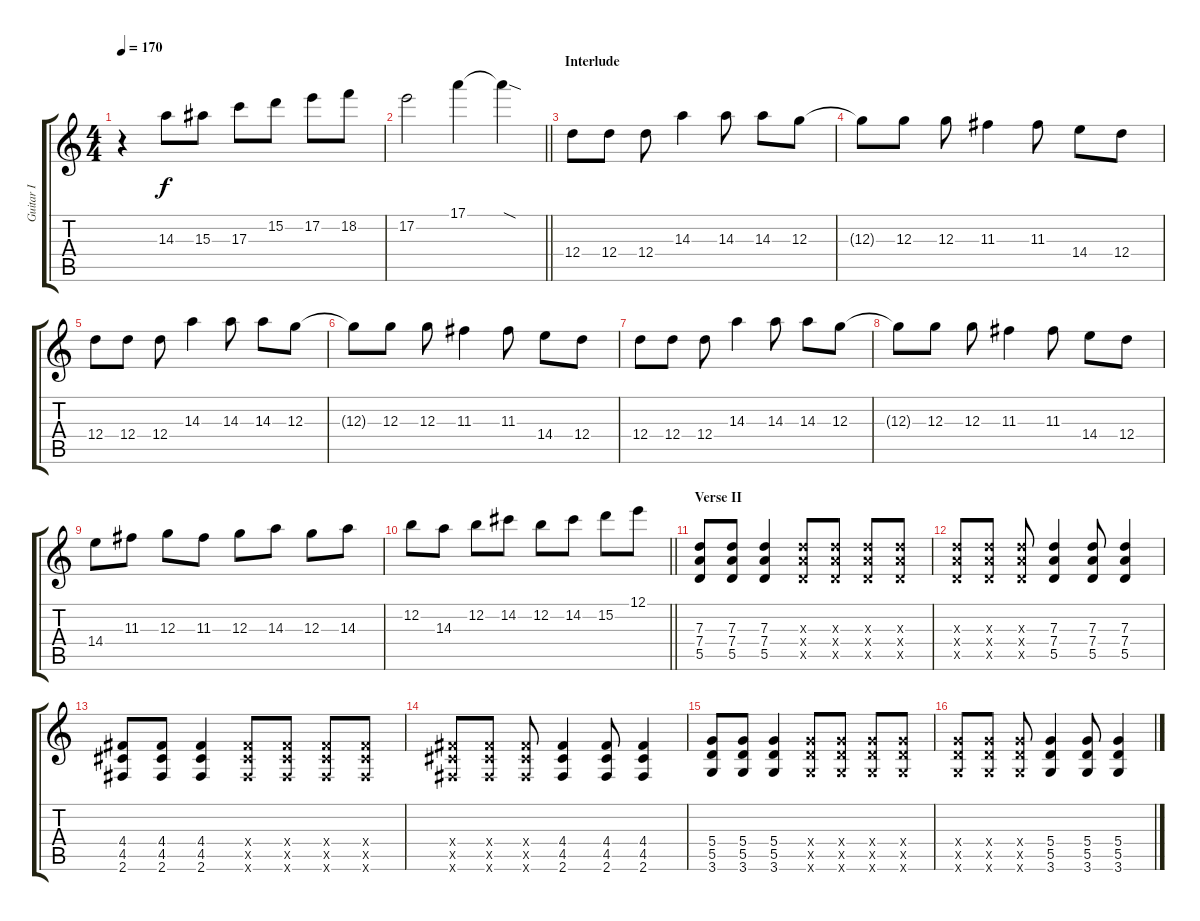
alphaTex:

\track ("Guitar I" "Guitar I") {instrument distortionguitar}
\staff {score tabs}
\tuning (E4 B3 G3 D3 A2 E2) {hide}
\ts (4 4)
\tempo 170
\clef g2
\ks c
r.4{dy fff} 14.3.8{dy f} 15.3.8 17.3.8 15.2.8 17.2.8 18.2.8 |
\barLineRight lightlight
17.2.2 17.1.4 17.1{sod t}.4 |
\section ("" "Interlude")
12.4.8 12.4.8 12.4.8 14.3.4 14.3.8 14.3.8 12.3.8 |
12.3{t}.8 12.3.8 12.3.8 11.3.4 11.3.8 14.4.8 12.4.8 |
12.4.8 12.4.8 12.4.8 14.3.4 14.3.8 14.3.8 12.3.8 |
12.3{t}.8 12.3.8 12.3.8 11.3.4 11.3.8 14.4.8 12.4.8 |
12.4.8 12.4.8 12.4.8 14.3.4 14.3.8 14.3.8 12.3.8 |
12.3{t}.8 12.3.8 12.3.8 11.3.4 11.3.8 14.4.8 12.4.8 |
14.4.8 11.3.8 12.3.8 11.3.8 12.3.8 14.3.8 12.3.8 14.3.8 |
\barLineRight lightlight
12.2.8 14.3.8 12.2.8 14.2.8 12.2.8 14.2.8 15.2.8 12.1.8 |
\section ("" "Verse II")
(7.3 7.4 5.5).8 (7.3 7.4 5.5).8 (7.3 7.4 5.5).4 (7.3{x} 7.4{x} 5.5{x}).8 (7.3{x} 7.4{x} 5.5{x}).8 (7.3{x} 7.4{x} 5.5{x}).8 (7.3{x} 7.4{x} 5.5{x}).8 |
(7.3{x} 7.4{x} 5.5{x}).8 (7.3{x} 7.4{x} 5.5{x}).8 (7.3{x} 7.4{x} 5.5{x}).8 (7.3 7.4 5.5).4 (7.3 7.4 5.5).8 (7.3 7.4 5.5).4 |
(4.4 4.5 2.6).8 (4.4 4.5 2.6).8 (4.4 4.5 2.6).4 (4.4{x} 4.5{x} 2.6{x}).8 (4.4{x} 4.5{x} 2.6{x}).8 (4.4{x} 4.5{x} 2.6{x}).8 (4.4{x} 4.5{x} 2.6{x}).8 |
(4.4{x} 4.5{x} 2.6{x}).8 (4.4{x} 4.5{x} 2.6{x}).8 (4.4{x} 4.5{x} 2.6{x}).8 (4.4 4.5 2.6).4 (4.4 4.5 2.6).8 (4.4 4.5 2.6).4 |
(5.4 5.5 3.6).8 (5.4 5.5 3.6).8 (5.4 5.5 3.6).4 (5.4{x} 5.5{x} 3.6{x}).8 (5.4{x} 5.5{x} 3.6{x}).8 (5.4{x} 5.5{x} 3.6{x}).8 (5.4{x} 5.5{x} 3.6{x}).8 |
(5.4{x} 5.5{x} 3.6{x}).8 (5.4{x} 5.5{x} 3.6{x}).8 (5.4{x} 5.5{x} 3.6{x}).8 (5.4 5.5 3.6).4 (5.4 5.5 3.6).8 (5.4 5.5 3.6).4
